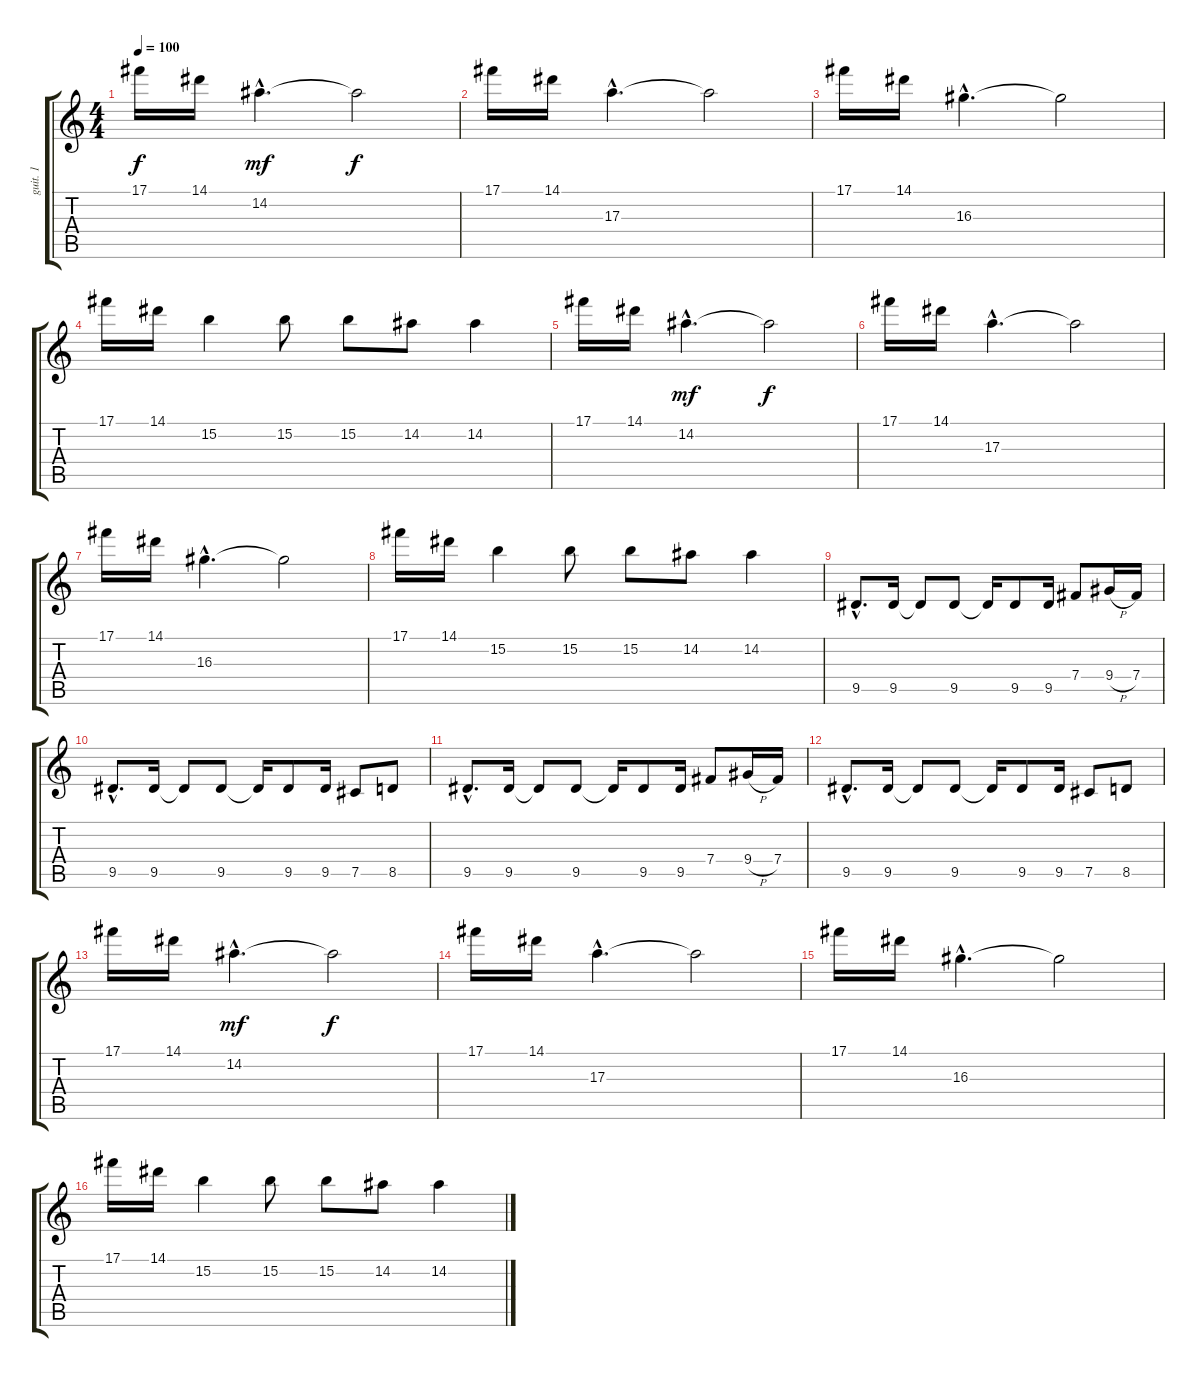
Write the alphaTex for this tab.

\track ("guit. 1" "guit. 1") {instrument overdrivenguitar}
\staff {score tabs}
\tuning (Db4 Ab3 E3 B2 Gb2 Db2) {hide}
\ts (4 4)
\tempo 100
\clef g2
\ks c
17.1.16{dy f instrument overdrivenguitar} 14.1.16 14.2{hac}.4{d dy mf} 14.2{t}.2{dy f} |
17.1.16 14.1.16 17.3{hac}.4{d} 17.3{t}.2 |
17.1.16 14.1.16 16.3{hac}.4{d} 16.3{t}.2 |
17.1.16 14.1.16 15.2.4 15.2.8 15.2.8 14.2.8 14.2.4 |
17.1.16{instrument overdrivenguitar} 14.1.16 14.2{hac}.4{d dy mf} 14.2{t}.2{dy f} |
17.1.16 14.1.16 17.3{hac}.4{d} 17.3{t}.2 |
17.1.16 14.1.16 16.3{hac}.4{d} 16.3{t}.2 |
17.1.16 14.1.16 15.2.4 15.2.8 15.2.8 14.2.8 14.2.4 |
9.5{hac}.8{d instrument distortionguitar} 9.5.16 9.5{t}.8 9.5.8 9.5{t}.16 9.5.8 9.5.16 7.4.8 9.4{h}.16 7.4.16 |
9.5{hac}.8{d} 9.5.16 9.5{t}.8 9.5.8 9.5{t}.16 9.5.8 9.5.16 7.5.8 8.5.8 |
9.5{hac}.8{d} 9.5.16 9.5{t}.8 9.5.8 9.5{t}.16 9.5.8 9.5.16 7.4.8 9.4{h}.16 7.4.16 |
9.5{hac}.8{d} 9.5.16 9.5{t}.8 9.5.8 9.5{t}.16 9.5.8 9.5.16 7.5.8 8.5.8 |
17.1.16{instrument overdrivenguitar} 14.1.16 14.2{hac}.4{d dy mf} 14.2{t}.2{dy f} |
17.1.16 14.1.16 17.3{hac}.4{d} 17.3{t}.2 |
17.1.16 14.1.16 16.3{hac}.4{d} 16.3{t}.2 |
17.1.16 14.1.16 15.2.4 15.2.8 15.2.8 14.2.8 14.2.4
